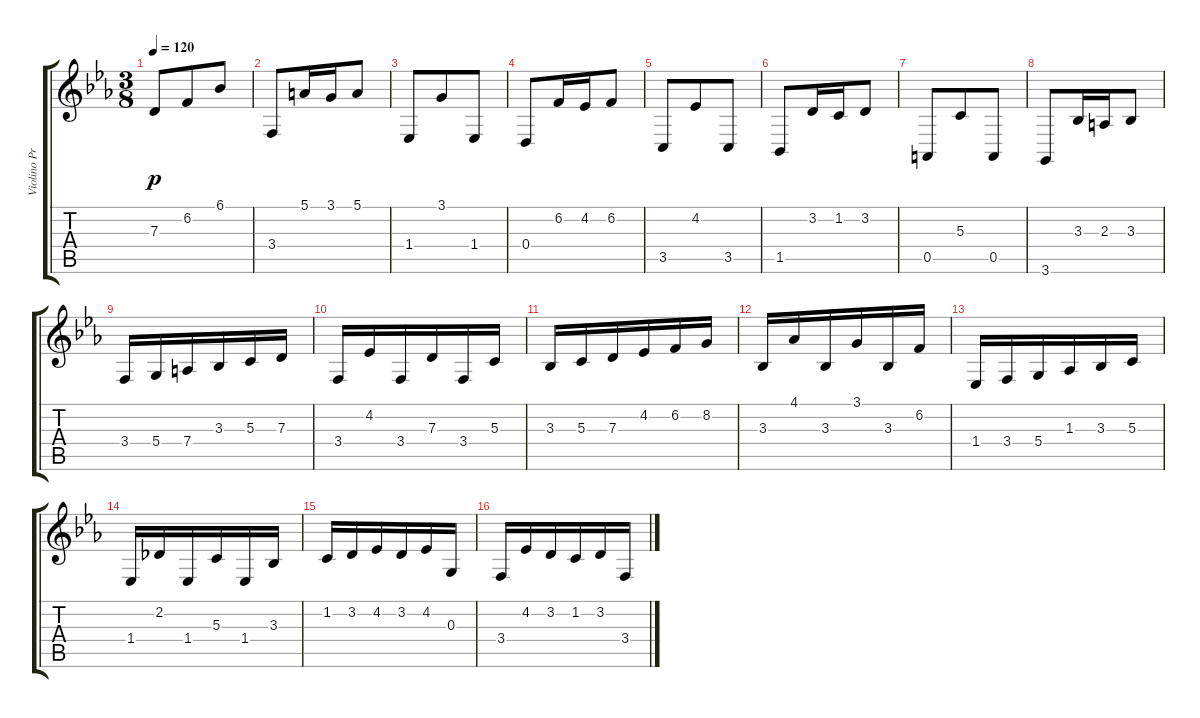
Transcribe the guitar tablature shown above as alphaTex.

\track ("Violino Principale" "Violino Pr") {instrument violin}
\staff {score tabs}
\tuning (E4 B3 G3 D3 A2 E2) {hide}
\ts (3 8)
\tempo 120
\clef g2
\ks eb
7.3.8{dy p} 6.2.8 6.1.8 |
3.4.8 5.1.16 3.1.16 5.1.8 |
1.4.8 3.1.8 1.4.8 |
0.4.8 6.2.16 4.2.16 6.2.8 |
3.5.8 4.2.8 3.5.8 |
1.5.8 3.2.16 1.2.16 3.2.8 |
0.5.8 5.3.8 0.5.8 |
3.6.8 3.3.16 2.3.16 3.3.8 |
3.4.16 5.4.16 7.4.16 3.3.16 5.3.16 7.3.16 |
3.4.16 4.2.16 3.4.16 7.3.16 3.4.16 5.3.16 |
3.3.16 5.3.16 7.3.16 4.2.16 6.2.16 8.2.16 |
3.3.16 4.1.16 3.3.16 3.1.16 3.3.16 6.2.16 |
1.4.16 3.4.16 5.4.16 1.3.16 3.3.16 5.3.16 |
1.4.16 2.2.16 1.4.16 5.3.16 1.4.16 3.3.16 |
1.2.16 3.2.16 4.2.16 3.2.16 4.2.16 0.3.16 |
3.4.16 4.2.16 3.2.16 1.2.16 3.2.16 3.4.16
